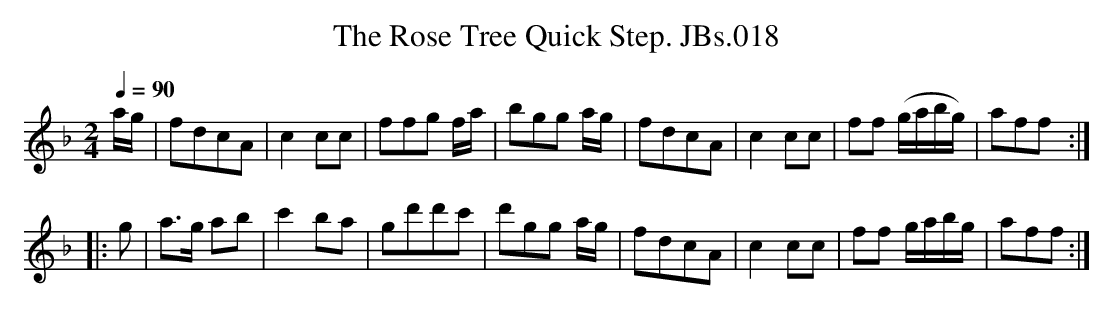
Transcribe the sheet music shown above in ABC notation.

X:1
T:Rose Tree Quick Step. JBs.018, The
M:2/4
L:1/8
Q:1/4=90
K:F
a/g/|fdcA|c2cc|ffg f/a/|bgg a/g/|fdcA|c2cc|ff (g/a/b/g/)|aff:|
|:g|a>g ab|c'2ba|gd'd'c'|d'gg a/g/|fdcA|c2cc|ff g/a/b/g/|aff:|
